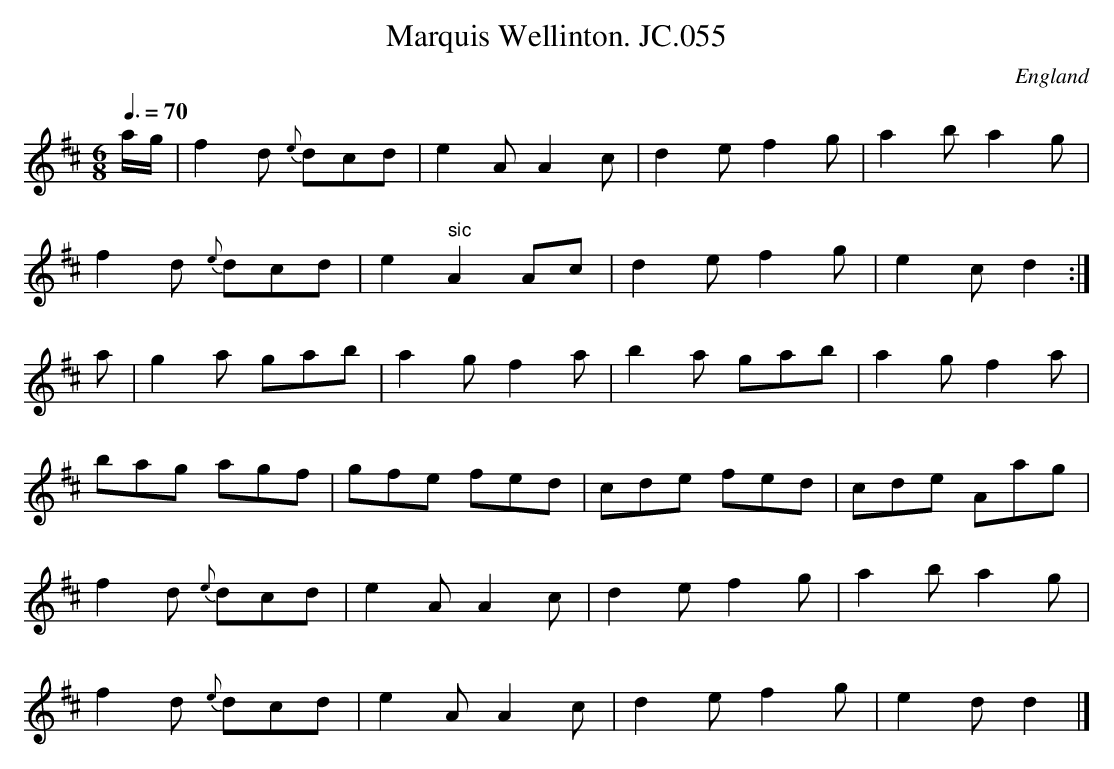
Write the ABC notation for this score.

X:1
T:Marquis Wellinton. JC.055
O:England
M:6/8
L:1/8
Q:3/8=70
K:D major
a/g/|\
f2d {e}dcd|e2A A2c|d2e f2g|a2b a2g|!
f2d {e}dcd|e2" sic"A2Ac|d2e f2g|e2c d2:|!
a|g2a gab|a2g f2a|b2a gab|a2g f2a|!
bag agf|gfe fed|cde fed|cde Aag|!
f2d {e}dcd|e2A A2c|d2e f2g|a2b a2g|!
f2d {e}dcd|e2A A2c|d2e f2g|e2d d2|]
